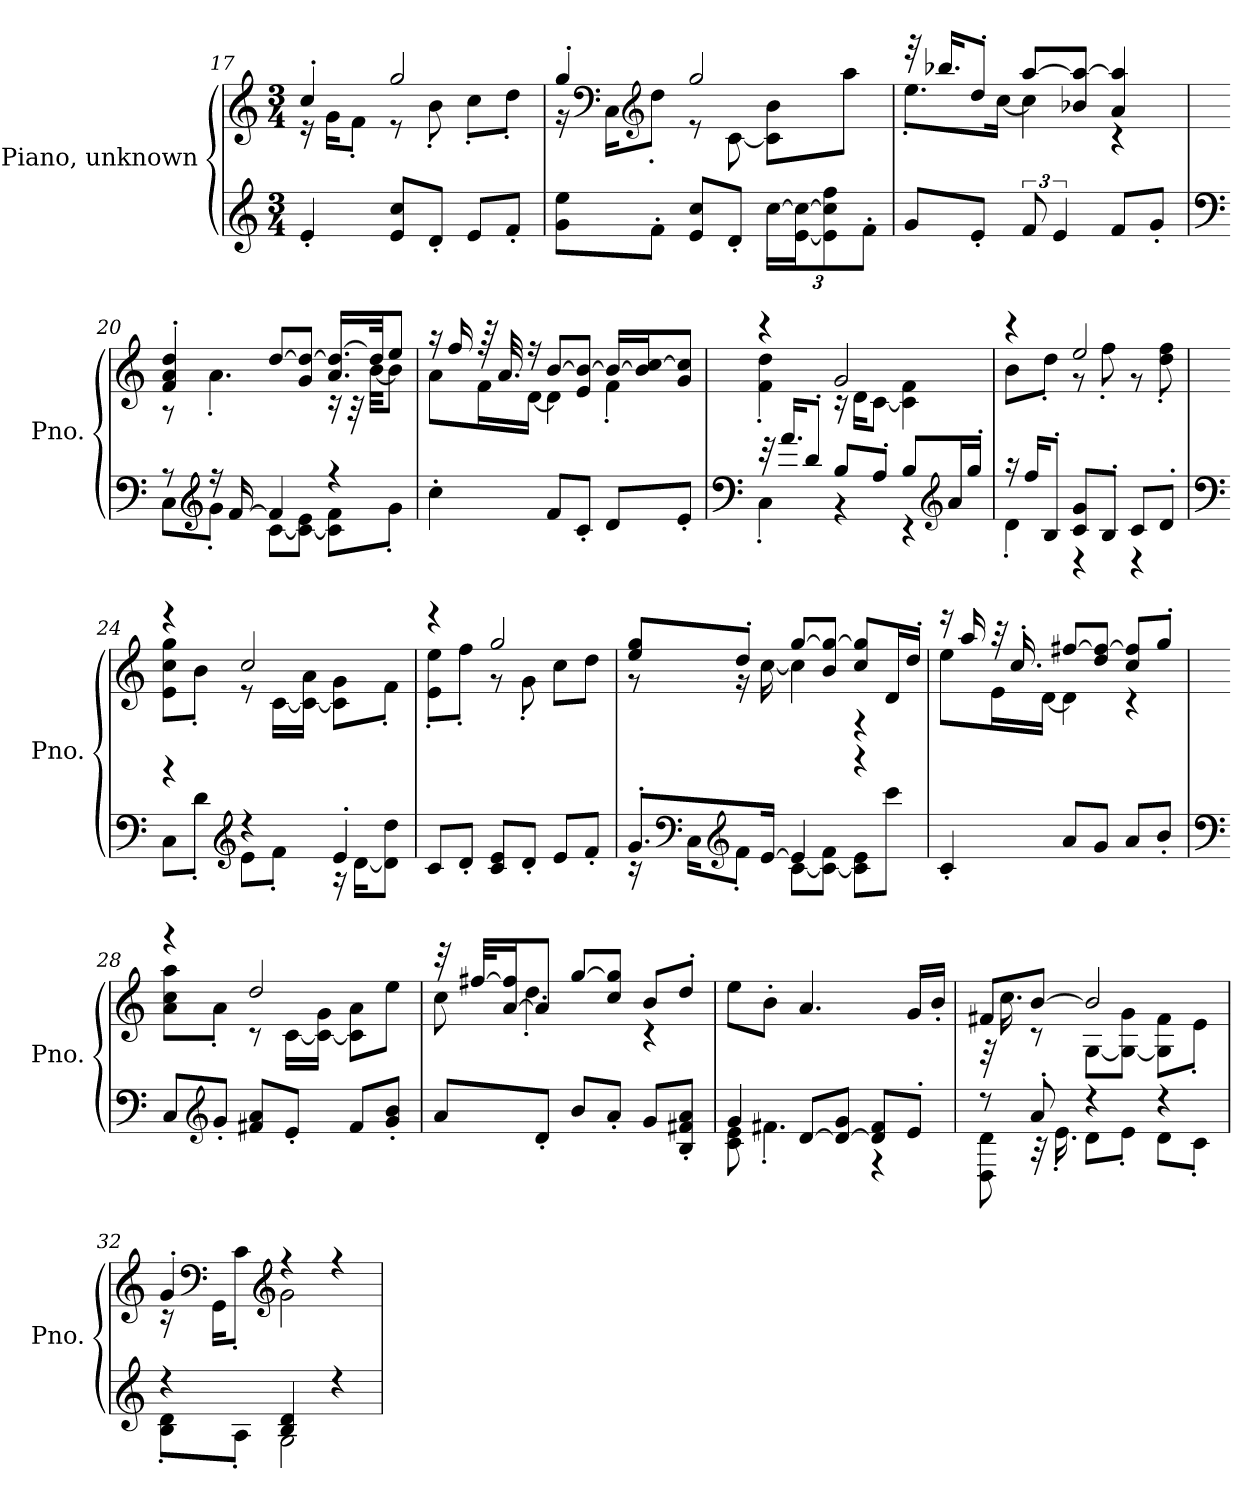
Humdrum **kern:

**kern	**kern
*part1	*part1
*staff2	*staff1
*I"Piano, unknown	*
*I'Pno.	*
!!LO:LB:g=z
*clefG2	*clefG2
*k[]	*k[]
*M3/4	*M3/4
=17	=17
*	*^
4e'/	4cc'/	16r
.	.	16g\KL
.	.	8f'\J
8e/ 8cc/L	2gg/	8r
8d'/J	.	8b'\
8e/L	.	8cc'\L
8f'/J	.	8dd'\J
=18	=18	=18
8g\ 8ee\L	4gg'/	16r
*	*clefF4	*
.	.	16C\KL
*	*clefG2	*
8f'\J	.	8dd'\J
8e/ 8cc/L	2gg/	8r
8d'/J	.	[8c\
*Xbrackettup	*	*
[24cc\LL	.	8c\] 8b\L
[24e\ 24cc\_J	.	.
12e\] 12cc\] 12ff\	.	.
.	.	8aa\J
12f'\J	.	.
=19	=19	=19
8g/L	32r	8.ee'\L
.	16.bb-X/KL	.
8e'/J	8dd'/J	.
.	.	[16cc\Jk
*brackettup	*	*
12f/	[8aa/L	4cc\]
6e/	.	.
.	8b-X/ 8aa/_J	.
8f/L	4a/ 4aa/]	4r
8g'/J	.	.
!!LO:PB:g=z	!!
=20	=20	=20
*clefF4	*	*
*^	*	*
8r	8C\L	4f/' 4a/' 4dd/'	8r
*clefG2	*	*	*
16r	8g'\J	.	4.a'\
[16f/	.	.	.
4f/]	[8c\L	[8dd/L	.
.	8c\_ 8e\J	8g/ 8dd/_J	.
4r	8c\] 8f\L	16.a/ 16.dd/_LL	16r
.	.	.	32r
.	.	32dd/JK]	[32b\KKL
.	8g'\J	8ee/J	8b\J]
*v	*v	*	*
=21	=21	=21
4cc'\	16r	8a\L
.	16ff/	.
.	64r	16f\L
.	32.a/	.
.	16r	[16d\JJ
8f/L	[8b/L	4d\]
8c'/J	8e/ 8b/_J	.
8d/L	16b/LL_	4f'\
.	16b/] [16cc/J	.
8e'/J	8g/ 8cc/]J	.
=22	=22	=22
*clefF4	*	*
*^	*	*
32r	4C'\	4r	4f\' 4dd\'
16.a/KL	.	.	.
8d'/J	.	.	.
8B/L	4r	2g/	16r
.	.	.	16d\KL
8A'/J	.	.	[8c\J
8B/L	4r	.	4c\] 4f\
*clefG2	*	*	*
16a/L	.	.	.
16gg'/JJ	.	.	.
!!LO:LB:g=z	!!
=23	=23	=23	=23
16r	4d'\	4r	8b\L
16ff/KL	.	.	.
8B'/J	.	.	8dd'\J
8c/ 8g/L	4r	2ee/	8r
8B'/J	.	.	8ff'\
8c/L	4r	.	8r
8d'/J	.	.	8dd\' 8ff\'
=24	=24	=24	=24
*clefF4	*	*	*
4r	8C\L	4r	8e\ 8cc\ 8gg\L
.	8d'\J	.	8b'\J
*clefG2	*	*	*
4r	8e\L	2cc/	8r
.	8f'\J	.	[16c\LL
.	.	.	16c\_ 16a\JJ
4e'/	16r	.	8c\] 8g\L
.	[16d\KL	.	.
.	8d\] 8dd\J	.	8f'\J
*v	*v	*	*
=25	=25	=25
8c/L	4r	8e\' 8ee\'L
8d'/J	.	8ff'\J
8c/ 8e/L	2gg/	8r
8d'/J	.	8g'\
8e/L	.	8cc\L
8f'/J	.	8dd\J
=26	=26	=26
*^	*	*
8.g'/L	16r	8ee/ 8gg/L	8r
*clefF4	*	*	*
.	16C\KL	.	.
*clefG2	*	*	*
.	8f'\J	8dd'/J	16r
[16e/Jk	.	.	[16cc\
4e/]	[8c\L	[8gg/L	4cc\]
.	8c\_ 8f\J	8b/ 8gg/_J	.
4r	8c\] 8e\L	8cc/ 8gg/]L	4r
.	8ccc\J	16d/L	.
.	.	16dd'/JJ	.
*v	*v	*	*
!!LO:LB:g=z	!!
=27	=27	=27
4c'/	16r	8ee\L
.	16aa/	.
.	32r	16e\L
.	16.cc'/	.
.	.	[16d\JJ
8a/L	[8ff#X/L	4d\]
8g/J	8dd/ 8ff#/_J	.
8a/L	8cc/ 8ff#/]L	4r
8b'/J	8gg'/J	.
=28	=28	=28
*clefF4	*	*
8C/L	4r	8a\ 8cc\ 8aa\L
*clefG2	*	*
8g'/J	.	8a'\J
8f#X/ 8a/L	2dd/	8r
8e'/J	.	[16c\LL
.	.	16c\_ 16g\JJ
8f#/L	.	8c\] 8a\L
8g/' 8b/'J	.	8ee\J
=29	=29	=29
8a/L	32r	8cc\
.	[32ff#X/KLL	.
.	[16a/ 16ff#/]J	.
8d'/J	8a/J]	4.dd'\
8b/L	[8gg/L	.
8a'/J	8cc/ 8gg/]J	.
8g/L	8b/L	4r
8B/' 8f#X/' 8a/'J	8dd'/J	.
*	*v	*v
!!LO:LB:g=z
=30	=30
*^	*
4g/	8c\ 8e\	8ee\L
.	4.f#X'\	8b'\J
[8d/L	.	4.a/
8d/_ 8g/J	.	.
8d/] 8f#/L	4r	.
8e'/J	.	16g/LL
.	.	16b'/JJ
=31	=31	=31
*	*	*^
8r	8D\ 8d\	8f#X/L	32r
.	.	.	16.cc\
8a'/	32r	[8b/J	8r
.	16.e'\	.	.
4r	8d\L	2b/]	[8G\L
.	8e'\J	.	8G\_ 8g\J
4r	8d\L	.	8G\] 8f#\L
.	8c'\J	.	8e'\J
=32	=32	=32	=32
4r	8B\' 8d\'L	4g'/	16r
*	*	*clefF4	*
.	.	.	16GG\KL
.	8A'\J	.	8c'\J
*	*	*clefG2	*
4B/ 4d/	2G\	4r	2g\
4r	.	4r	.
*v	*v	*	*
*	*v	*v
=	=
*-	*-
